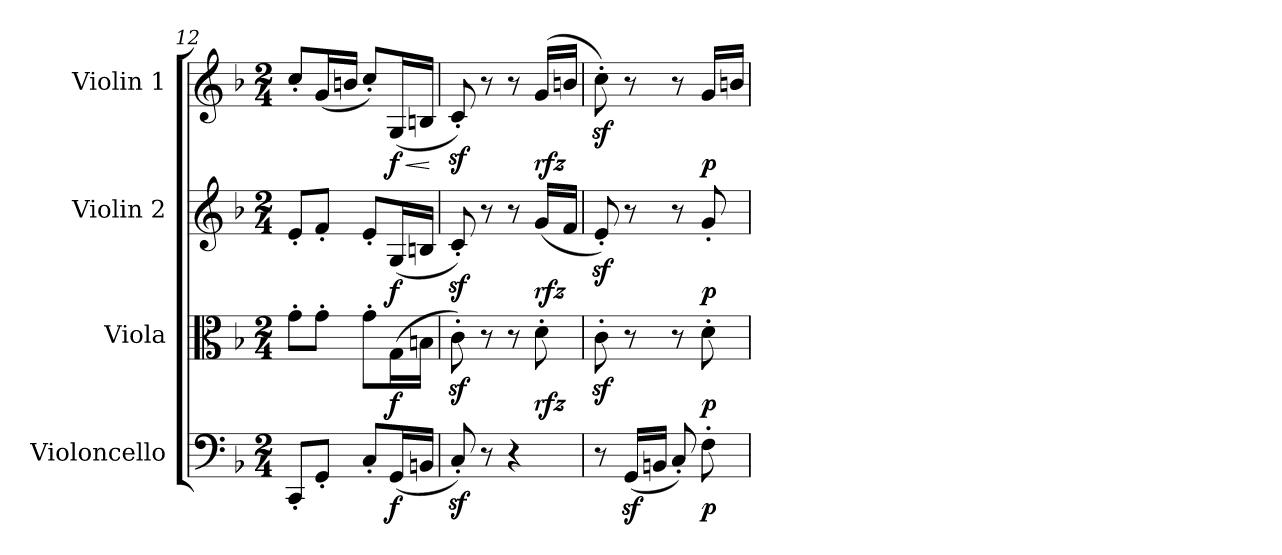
**kern	**dynam	**kern	**dynam	**kern	**dynam	**kern	**dynam
*part4	*part4	*part3	*part3	*part2	*part2	*part1	*part1
*staff4	*staff4	*staff3	*staff3	*staff2	*staff2	*staff1	*staff1
*I"Violoncello	*	*I"Viola	*	*I"Violin 2	*	*I"Violin 1	*
*I'Vc	*	*I'Vla	*	*I'Vln	*	*I'Vln	*
*clefF4	*	*clefC3	*	*clefG2	*	*clefG2	*
*k[b-]	*	*k[b-]	*	*k[b-]	*	*k[b-]	*
*M2/4	*	*M2/4	*	*M2/4	*	*M2/4	*
=12	=12	=12	=12	=12	=12	=12	=12
8CC'/L	.	8g'\L	.	8e'/L	.	8cc'/L	.
8GG'/J	.	8g'\J	.	8f'/J	.	(16g/L	.
.	.	.	.	.	.	16bn/JJ	.
8C'/L	.	8g'\L	.	8e'/L	.	8cc'/L)	.
!	!LO:DY:b	!	!LO:DY:b	!	!LO:DY:b	!	!LO:HP:b
!	!	!	!	!	!	!	!LO:DY:n=1:b
(16GG/L	f	(16G\L	f	(16G/L	f	(16G/L	< f
16BBn/JJ	.	16Bn\JJ	.	16Bn/JJ	.	16Bn/JJ	.
.	.	.	.	.	.	.	[
=13	=13	=13	=13	=13	=13	=13	=13
8Cz<'/)	.	8cz<'\)	.	8cz<'/)	.	8cz<'/)	.
8r	.	8r	.	8r	.	8r	.
4r	.	8r	.	8r	.	8r	.
!	!	!	!LO:DY:b	!	!LO:DY:b	!	!LO:DY:b
.	.	8d'\	rfz	(16g/LL	rfz	(>16g/LL	rfz
.	.	.	.	16f/JJ	.	16bn/JJ	.
!!LO:LB:g=z
=14	=14	=14	=14	=14	=14	=14	=14
8r	.	8cz<'\	.	8ez<'/)	.	8ccz<'\)	.
(16GGz</LL	.	8r	.	8r	.	8r	.
16BBn/JJ	.	.	.	.	.	.	.
8C'/)	.	8r	.	8r	.	8r	.
!	!LO:DY:b	!	!LO:DY:b	!	!LO:DY:b	!	!LO:DY:b
8F'\	p	8d'\	p	8g'/	p	16g/LL	p
.	.	.	.	.	.	16bn/JJ	.
=	=	=	=	=	=	=	=
*-	*-	*-	*-	*-	*-	*-	*-
